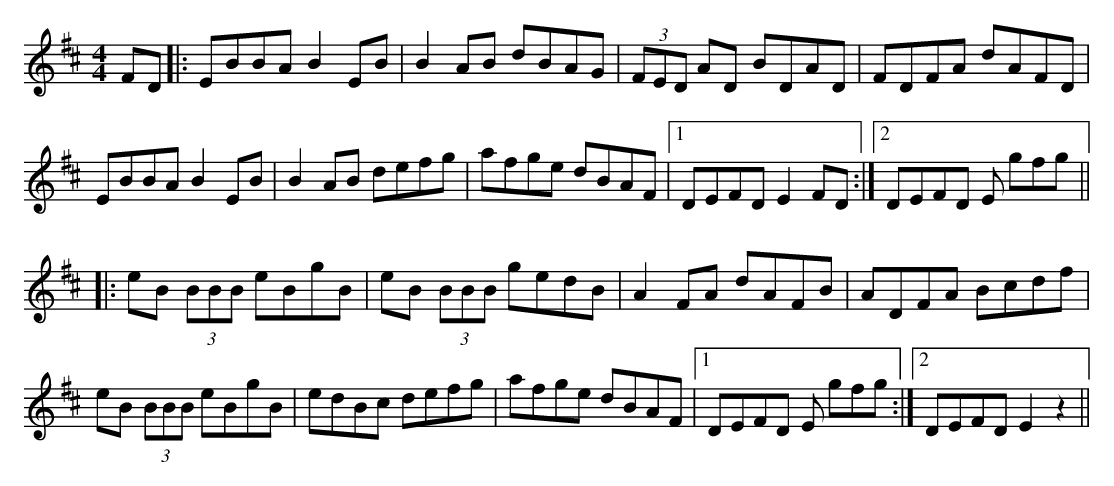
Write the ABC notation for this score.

X:1
M:4/4
K:Edor
FD|:EBBA B2 EB|B2 AB dBAG|(3FED AD BDAD|FDFA dAFD|
EBBA B2 EB|B2 AB defg|afge dBAF|1 DEFD E2 FD:|2 DEFD E gfg||
|:eB (3BBB eBgB|eB (3BBB gedB|A2FA dAFB|ADFA Bcdf|
eB (3BBB eBgB|edBc defg|afge dBAF|1 DEFD E gfg:|2 DEFD E2 z2||
